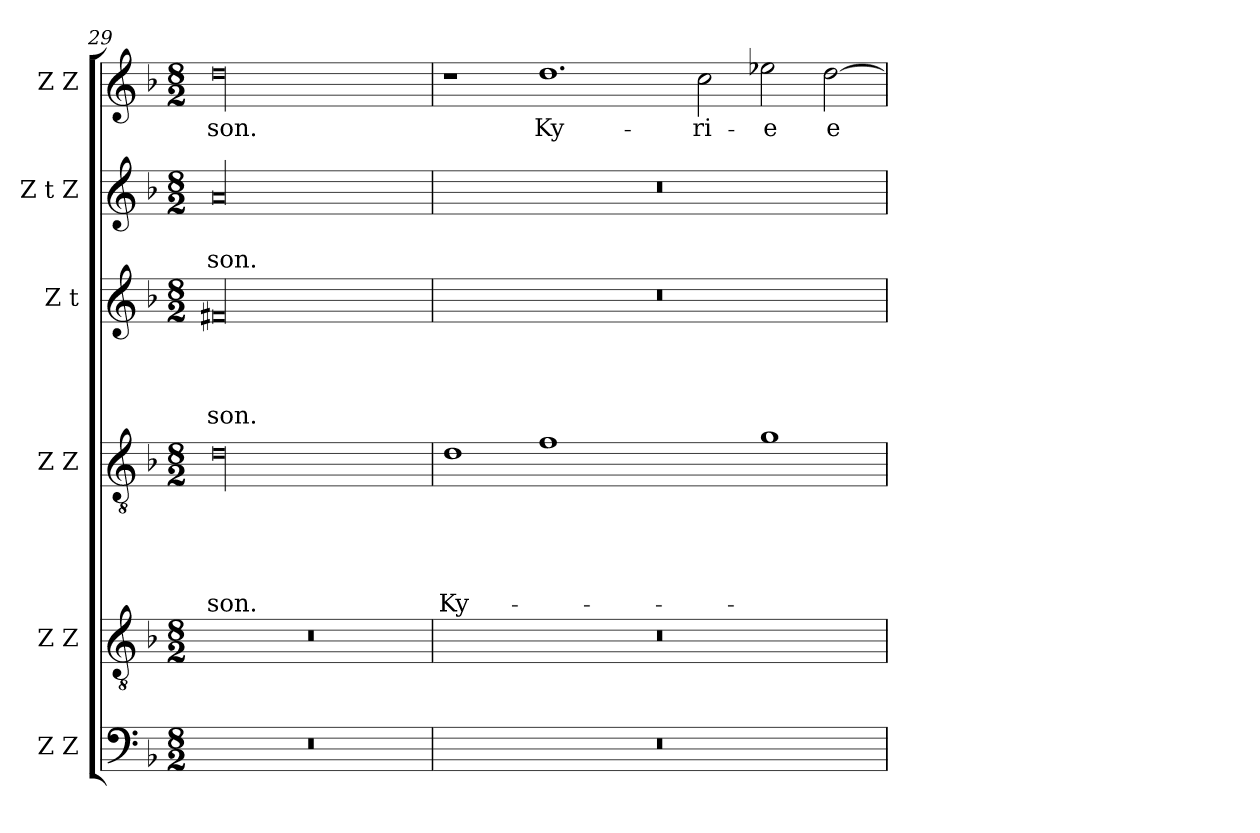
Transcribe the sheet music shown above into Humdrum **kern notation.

**kern	**kern	**kern	**text	**text	**text	**text	**text	**kern	**text	**text	**text	**text	**kern	**text	**text	**kern	**text
*part6	*part5	*part4	*part4	*part4	*part4	*part4	*part4	*part3	*part3	*part3	*part3	*part3	*part2	*part2	*part2	*part1	*part1
*staff6	*staff5	*staff4	*staff4	*staff4	*staff4	*staff4	*staff4	*staff3	*staff3	*staff3	*staff3	*staff3	*staff2	*staff2	*staff2	*staff1	*staff1
*I"Z Z	*I"Z Z	*I"Z Z	*	*	*	*	*	*I"Z t	*	*	*	*	*I"Z t Z	*	*	*I"Z Z	*
*clefF4	*clefGv2	*clefGv2	*	*	*	*	*	*clefG2	*	*	*	*	*clefG2	*	*	*clefG2	*
*k[b-]	*k[b-]	*k[b-]	*	*	*	*	*	*k[b-]	*	*	*	*	*k[b-]	*	*	*k[b-]	*
*F:	*F:	*F:	*	*	*	*	*	*F:	*	*	*	*	*F:	*	*	*F:	*
*M8/2	*M8/2	*M8/2	*	*	*	*	*	*M8/2	*	*	*	*	*M8/2	*	*	*M8/2	*
=29	=29	=29	=29	=29	=29	=29	=29	=29	=29	=29	=29	=29	=29	=29	=29	=29	=29
!	!	!	!	!	!	!	!LO:LY:b	!	!	!	!	!LO:LY:b	!	!	!LO:LY:b	!	!LO:LY:b
00r	00r	00d	.	.	.	.	-son.	00f#X	.	.	.	-son.	00a	.	-son.	00dd	-son.
!!LO:PB:g=z
=30	=30	=30	=30	=30	=30	=30	=30	=30	=30	=30	=30	=30	=30	=30	=30	=30	=30
!	!	!	!	!	!	!	!LO:LY:b	!	!	!	!	!	!	!	!	!	!
00r	00r	1d	.	.	.	.	Ky-	00r	.	.	.	.	00r	.	.	1r	.
!	!	!	!	!	!	!	!	!	!	!	!	!	!	!	!	!	!LO:LY:b
.	.	1f	.	.	.	.	.	.	.	.	.	.	.	.	.	1.dd	Ky-
.	.	1ryy	.	.	.	.	.	.	.	.	.	.	.	.	.	.	.
!	!	!	!	!	!	!	!	!	!	!	!	!	!	!	!	!	!LO:LY:b
.	.	.	.	.	.	.	.	.	.	.	.	.	.	.	.	2cc\	-ri-
!	!	!	!	!	!	!	!	!	!	!	!	!	!	!	!	!	!LO:LY:b
.	.	1g	.	.	.	.	.	.	.	.	.	.	.	.	.	2ee-\	-e
!	!	!	!	!	!	!	!	!	!	!	!	!	!	!	!	!	!LO:LY:b:rj
.	.	.	.	.	.	.	.	.	.	.	.	.	.	.	.	[>2dd\	e-
=	=	=	=	=	=	=	=	=	=	=	=	=	=	=	=	=	=
*-	*-	*-	*-	*-	*-	*-	*-	*-	*-	*-	*-	*-	*-	*-	*-	*-	*-
